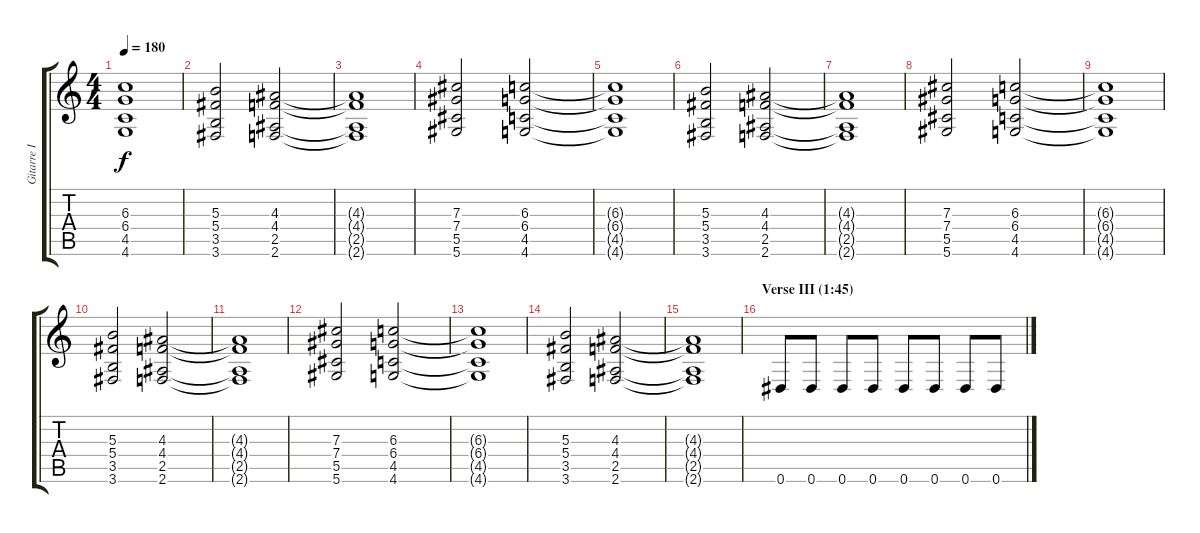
\track ("Gitarre I" "Gitarre I") {instrument distortionguitar}
\staff {score tabs}
\tuning (Eb4 Bb3 Gb3 Db3 Ab2 Eb2) {hide}
\ts (4 4)
\tempo 180
\clef g2
\ks c
(6.3{t} 6.4{t} 4.5{t} 4.6{t}).1{dy f} |
(5.3 5.4 3.5 3.6).2 (4.3 4.4 2.5 2.6).2 |
(4.3{t} 4.4{t} 2.5{t} 2.6{t}).1 |
(7.3 7.4 5.5 5.6).2 (6.3 6.4 4.5 4.6).2 |
(6.3{t} 6.4{t} 4.5{t} 4.6{t}).1 |
(5.3 5.4 3.5 3.6).2 (4.3 4.4 2.5 2.6).2 |
(4.3{t} 4.4{t} 2.5{t} 2.6{t}).1 |
(7.3 7.4 5.5 5.6).2 (6.3 6.4 4.5 4.6).2 |
(6.3{t} 6.4{t} 4.5{t} 4.6{t}).1 |
(5.3 5.4 3.5 3.6).2 (4.3 4.4 2.5 2.6).2 |
(4.3{t} 4.4{t} 2.5{t} 2.6{t}).1 |
(7.3 7.4 5.5 5.6).2 (6.3 6.4 4.5 4.6).2 |
(6.3{t} 6.4{t} 4.5{t} 4.6{t}).1 |
(5.3 5.4 3.5 3.6).2 (4.3 4.4 2.5 2.6).2 |
(4.3{t} 4.4{t} 2.5{t} 2.6{t}).1 |
\section ("" "Verse III (1:45)")
0.6.8 0.6.8 0.6.8 0.6.8 0.6.8 0.6.8 0.6.8 0.6.8
